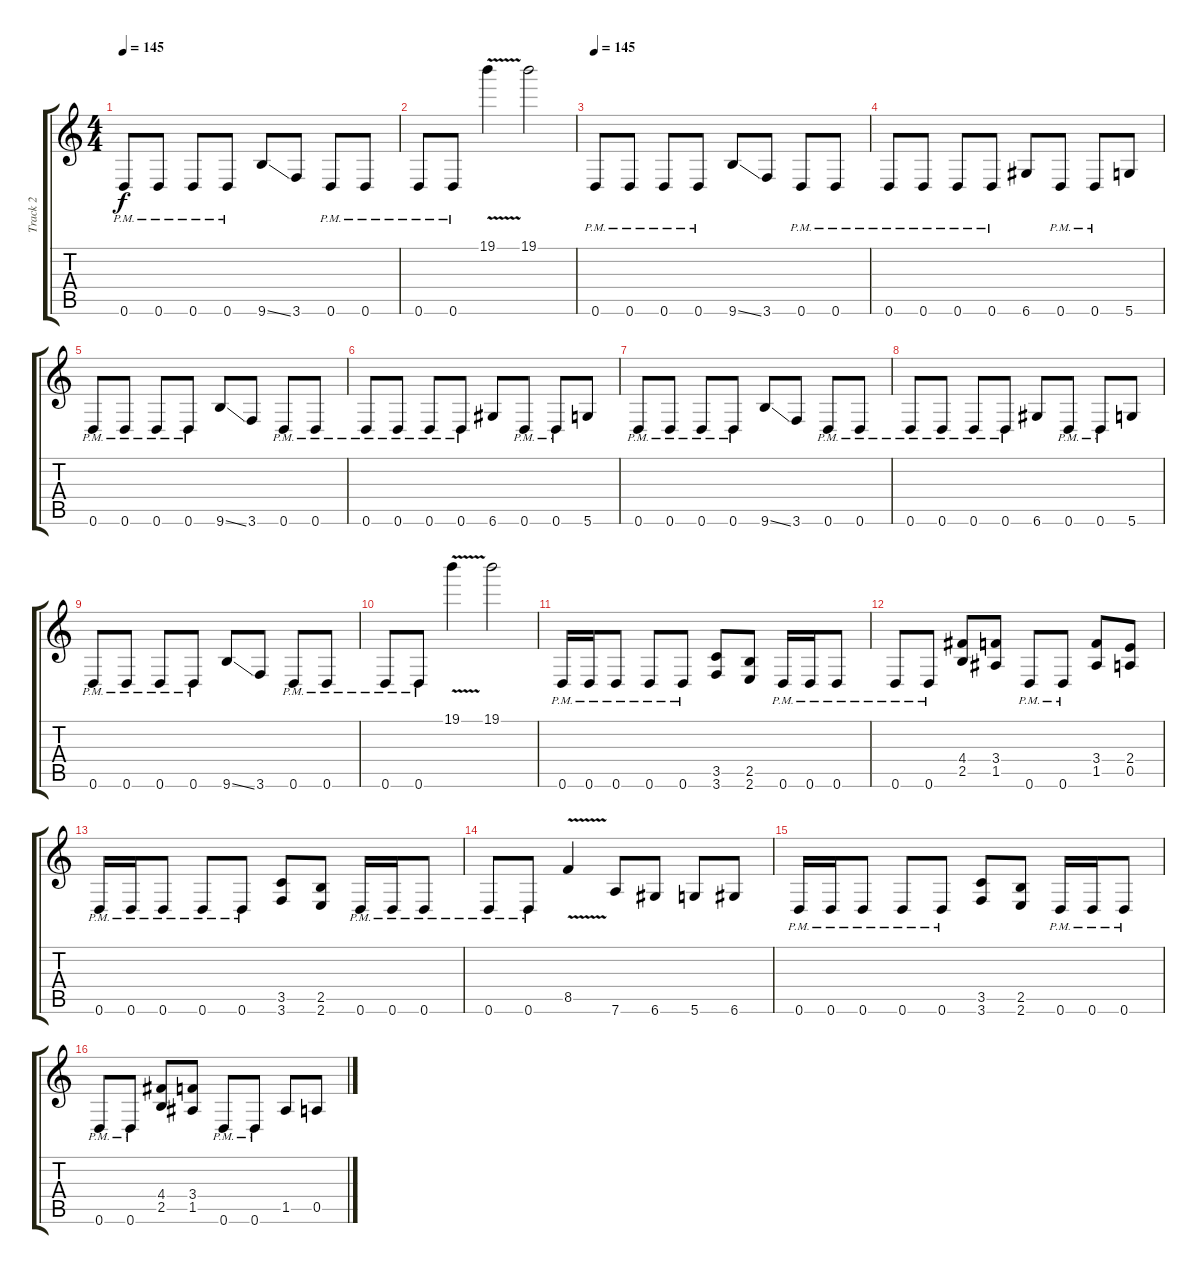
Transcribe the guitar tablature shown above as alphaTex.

\track ("Track 2" "Track 2") {instrument distortionguitar}
\staff {score tabs}
\tuning (E4 B3 G3 D3 A2 D2) {hide}
\ts (4 4)
\tempo 145
\clef g2
\ks c
0.6{pm}.8{dy f} 0.6{pm}.8 0.6{pm}.8 0.6{pm}.8 9.6{ss}.8 3.6.8 0.6{pm}.8 0.6{pm}.8 |
0.6{pm}.8 0.6{pm}.8 19.1{v}.4 19.1.2 |
\tempo 145
0.6{pm}.8 0.6{pm}.8 0.6{pm}.8 0.6{pm}.8 9.6{ss}.8 3.6.8 0.6{pm}.8 0.6{pm}.8 |
0.6{pm}.8 0.6{pm}.8 0.6{pm}.8 0.6{pm}.8 6.6.8 0.6{pm}.8 0.6{pm}.8 5.6.8 |
0.6{pm}.8 0.6{pm}.8 0.6{pm}.8 0.6{pm}.8 9.6{ss}.8 3.6.8 0.6{pm}.8 0.6{pm}.8 |
0.6{pm}.8 0.6{pm}.8 0.6{pm}.8 0.6{pm}.8 6.6.8 0.6{pm}.8 0.6{pm}.8 5.6.8 |
0.6{pm}.8 0.6{pm}.8 0.6{pm}.8 0.6{pm}.8 9.6{ss}.8 3.6.8 0.6{pm}.8 0.6{pm}.8 |
0.6{pm}.8 0.6{pm}.8 0.6{pm}.8 0.6{pm}.8 6.6.8 0.6{pm}.8 0.6{pm}.8 5.6.8 |
0.6{pm}.8 0.6{pm}.8 0.6{pm}.8 0.6{pm}.8 9.6{ss}.8 3.6.8 0.6{pm}.8 0.6{pm}.8 |
0.6{pm}.8 0.6{pm}.8 19.1{v}.4 19.1.2 |
0.6{pm}.16 0.6{pm}.16 0.6{pm}.8 0.6{pm}.8 0.6{pm}.8 (3.5 3.6).8 (2.5 2.6).8 0.6{pm}.16 0.6{pm}.16 0.6{pm}.8 |
0.6{pm}.8 0.6{pm}.8 (4.4 2.5).8 (3.4 1.5).8 0.6{pm}.8 0.6{pm}.8 (3.4 1.5).8 (2.4 0.5).8 |
0.6{pm}.16 0.6{pm}.16 0.6{pm}.8 0.6{pm}.8 0.6{pm}.8 (3.5 3.6).8 (2.5 2.6).8 0.6{pm}.16 0.6{pm}.16 0.6{pm}.8 |
0.6{pm}.8 0.6{pm}.8 8.5{v}.4 7.6.8 6.6.8 5.6.8 6.6.8 |
0.6{pm}.16 0.6{pm}.16 0.6{pm}.8 0.6{pm}.8 0.6{pm}.8 (3.5 3.6).8 (2.5 2.6).8 0.6{pm}.16 0.6{pm}.16 0.6{pm}.8 |
0.6{pm}.8 0.6{pm}.8 (4.4 2.5).8 (3.4 1.5).8 0.6{pm}.8 0.6{pm}.8 1.5.8 0.5.8
